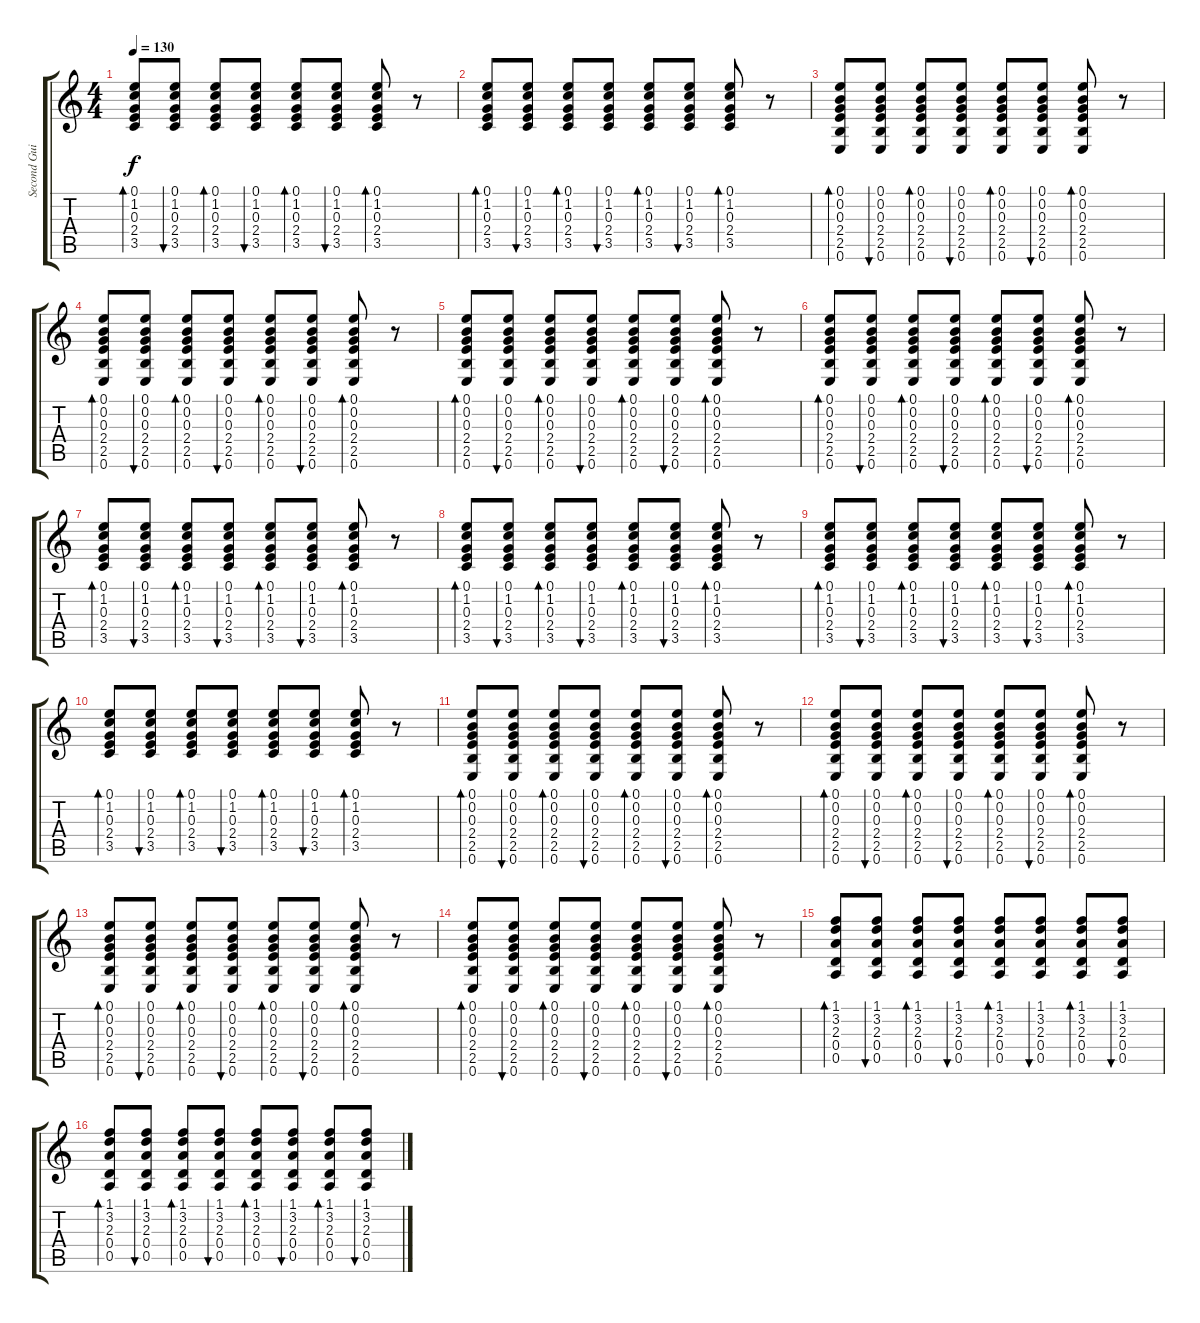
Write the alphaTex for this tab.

\track ("Second Guitar" "Second Gui") {instrument acousticguitarsteel}
\staff {score tabs}
\tuning (E4 B3 G3 D3 A2 E2) {hide}
\ts (4 4)
\tempo 130
\clef g2
\ks c
(0.1 1.2 0.3 2.4 3.5).8{bd 60 dy f} (0.1 1.2 0.3 2.4 3.5).8{bu 60} (0.1 1.2 0.3 2.4 3.5).8{bd 60} (0.1 1.2 0.3 2.4 3.5).8{bu 60} (0.1 1.2 0.3 2.4 3.5).8{bd 60} (0.1 1.2 0.3 2.4 3.5).8{bu 60} (0.1 1.2 0.3 2.4 3.5).8{bd 60} r.8 |
(0.1 1.2 0.3 2.4 3.5).8{bd 60} (0.1 1.2 0.3 2.4 3.5).8{bu 60} (0.1 1.2 0.3 2.4 3.5).8{bd 60} (0.1 1.2 0.3 2.4 3.5).8{bu 60} (0.1 1.2 0.3 2.4 3.5).8{bd 60} (0.1 1.2 0.3 2.4 3.5).8{bu 60} (0.1 1.2 0.3 2.4 3.5).8{bd 60} r.8 |
(0.1 0.2 0.3 2.4 2.5 0.6).8{bd 60} (0.1 0.2 0.3 2.4 2.5 0.6).8{bu 60} (0.1 0.2 0.3 2.4 2.5 0.6).8{bd 60} (0.1 0.2 0.3 2.4 2.5 0.6).8{bu 60} (0.1 0.2 0.3 2.4 2.5 0.6).8{bd 60} (0.1 0.2 0.3 2.4 2.5 0.6).8{bu 60} (0.1 0.2 0.3 2.4 2.5 0.6).8{bd 60} r.8 |
(0.1 0.2 0.3 2.4 2.5 0.6).8{bd 60} (0.1 0.2 0.3 2.4 2.5 0.6).8{bu 60} (0.1 0.2 0.3 2.4 2.5 0.6).8{bd 60} (0.1 0.2 0.3 2.4 2.5 0.6).8{bu 60} (0.1 0.2 0.3 2.4 2.5 0.6).8{bd 60} (0.1 0.2 0.3 2.4 2.5 0.6).8{bu 60} (0.1 0.2 0.3 2.4 2.5 0.6).8{bd 60} r.8 |
(0.1 0.2 0.3 2.4 2.5 0.6).8{bd 60} (0.1 0.2 0.3 2.4 2.5 0.6).8{bu 60} (0.1 0.2 0.3 2.4 2.5 0.6).8{bd 60} (0.1 0.2 0.3 2.4 2.5 0.6).8{bu 60} (0.1 0.2 0.3 2.4 2.5 0.6).8{bd 60} (0.1 0.2 0.3 2.4 2.5 0.6).8{bu 60} (0.1 0.2 0.3 2.4 2.5 0.6).8{bd 60} r.8 |
(0.1 0.2 0.3 2.4 2.5 0.6).8{bd 60} (0.1 0.2 0.3 2.4 2.5 0.6).8{bu 60} (0.1 0.2 0.3 2.4 2.5 0.6).8{bd 60} (0.1 0.2 0.3 2.4 2.5 0.6).8{bu 60} (0.1 0.2 0.3 2.4 2.5 0.6).8{bd 60} (0.1 0.2 0.3 2.4 2.5 0.6).8{bu 60} (0.1 0.2 0.3 2.4 2.5 0.6).8{bd 60} r.8 |
(0.1 1.2 0.3 2.4 3.5).8{bd 60} (0.1 1.2 0.3 2.4 3.5).8{bu 60} (0.1 1.2 0.3 2.4 3.5).8{bd 60} (0.1 1.2 0.3 2.4 3.5).8{bu 60} (0.1 1.2 0.3 2.4 3.5).8{bd 60} (0.1 1.2 0.3 2.4 3.5).8{bu 60} (0.1 1.2 0.3 2.4 3.5).8{bd 60} r.8 |
(0.1 1.2 0.3 2.4 3.5).8{bd 60} (0.1 1.2 0.3 2.4 3.5).8{bu 60} (0.1 1.2 0.3 2.4 3.5).8{bd 60} (0.1 1.2 0.3 2.4 3.5).8{bu 60} (0.1 1.2 0.3 2.4 3.5).8{bd 60} (0.1 1.2 0.3 2.4 3.5).8{bu 60} (0.1 1.2 0.3 2.4 3.5).8{bd 60} r.8 |
(0.1 1.2 0.3 2.4 3.5).8{bd 60} (0.1 1.2 0.3 2.4 3.5).8{bu 60} (0.1 1.2 0.3 2.4 3.5).8{bd 60} (0.1 1.2 0.3 2.4 3.5).8{bu 60} (0.1 1.2 0.3 2.4 3.5).8{bd 60} (0.1 1.2 0.3 2.4 3.5).8{bu 60} (0.1 1.2 0.3 2.4 3.5).8{bd 60} r.8 |
(0.1 1.2 0.3 2.4 3.5).8{bd 60} (0.1 1.2 0.3 2.4 3.5).8{bu 60} (0.1 1.2 0.3 2.4 3.5).8{bd 60} (0.1 1.2 0.3 2.4 3.5).8{bu 60} (0.1 1.2 0.3 2.4 3.5).8{bd 60} (0.1 1.2 0.3 2.4 3.5).8{bu 60} (0.1 1.2 0.3 2.4 3.5).8{bd 60} r.8 |
(0.1 0.2 0.3 2.4 2.5 0.6).8{bd 60} (0.1 0.2 0.3 2.4 2.5 0.6).8{bu 60} (0.1 0.2 0.3 2.4 2.5 0.6).8{bd 60} (0.1 0.2 0.3 2.4 2.5 0.6).8{bu 60} (0.1 0.2 0.3 2.4 2.5 0.6).8{bd 60} (0.1 0.2 0.3 2.4 2.5 0.6).8{bu 60} (0.1 0.2 0.3 2.4 2.5 0.6).8{bd 60} r.8 |
(0.1 0.2 0.3 2.4 2.5 0.6).8{bd 60} (0.1 0.2 0.3 2.4 2.5 0.6).8{bu 60} (0.1 0.2 0.3 2.4 2.5 0.6).8{bd 60} (0.1 0.2 0.3 2.4 2.5 0.6).8{bu 60} (0.1 0.2 0.3 2.4 2.5 0.6).8{bd 60} (0.1 0.2 0.3 2.4 2.5 0.6).8{bu 60} (0.1 0.2 0.3 2.4 2.5 0.6).8{bd 60} r.8 |
(0.1 0.2 0.3 2.4 2.5 0.6).8{bd 60} (0.1 0.2 0.3 2.4 2.5 0.6).8{bu 60} (0.1 0.2 0.3 2.4 2.5 0.6).8{bd 60} (0.1 0.2 0.3 2.4 2.5 0.6).8{bu 60} (0.1 0.2 0.3 2.4 2.5 0.6).8{bd 60} (0.1 0.2 0.3 2.4 2.5 0.6).8{bu 60} (0.1 0.2 0.3 2.4 2.5 0.6).8{bd 60} r.8 |
(0.1 0.2 0.3 2.4 2.5 0.6).8{bd 60} (0.1 0.2 0.3 2.4 2.5 0.6).8{bu 60} (0.1 0.2 0.3 2.4 2.5 0.6).8{bd 60} (0.1 0.2 0.3 2.4 2.5 0.6).8{bu 60} (0.1 0.2 0.3 2.4 2.5 0.6).8{bd 60} (0.1 0.2 0.3 2.4 2.5 0.6).8{bu 60} (0.1 0.2 0.3 2.4 2.5 0.6).8{bd 60} r.8 |
(1.1 3.2 2.3 0.4 0.5).8{bd 60} (1.1 3.2 2.3 0.4 0.5).8{bu 60} (1.1 3.2 2.3 0.4 0.5).8{bd 60} (1.1 3.2 2.3 0.4 0.5).8{bu 60} (1.1 3.2 2.3 0.4 0.5).8{bd 60} (1.1 3.2 2.3 0.4 0.5).8{bu 60} (1.1 3.2 2.3 0.4 0.5).8{bd 60} (1.1 3.2 2.3 0.4 0.5).8{bu 60} |
(1.1 3.2 2.3 0.4 0.5).8{bd 60} (1.1 3.2 2.3 0.4 0.5).8{bu 60} (1.1 3.2 2.3 0.4 0.5).8{bd 60} (1.1 3.2 2.3 0.4 0.5).8{bu 60} (1.1 3.2 2.3 0.4 0.5).8{bd 60} (1.1 3.2 2.3 0.4 0.5).8{bu 60} (1.1 3.2 2.3 0.4 0.5).8{bd 60} (1.1 3.2 2.3 0.4 0.5).8{bu 60}
